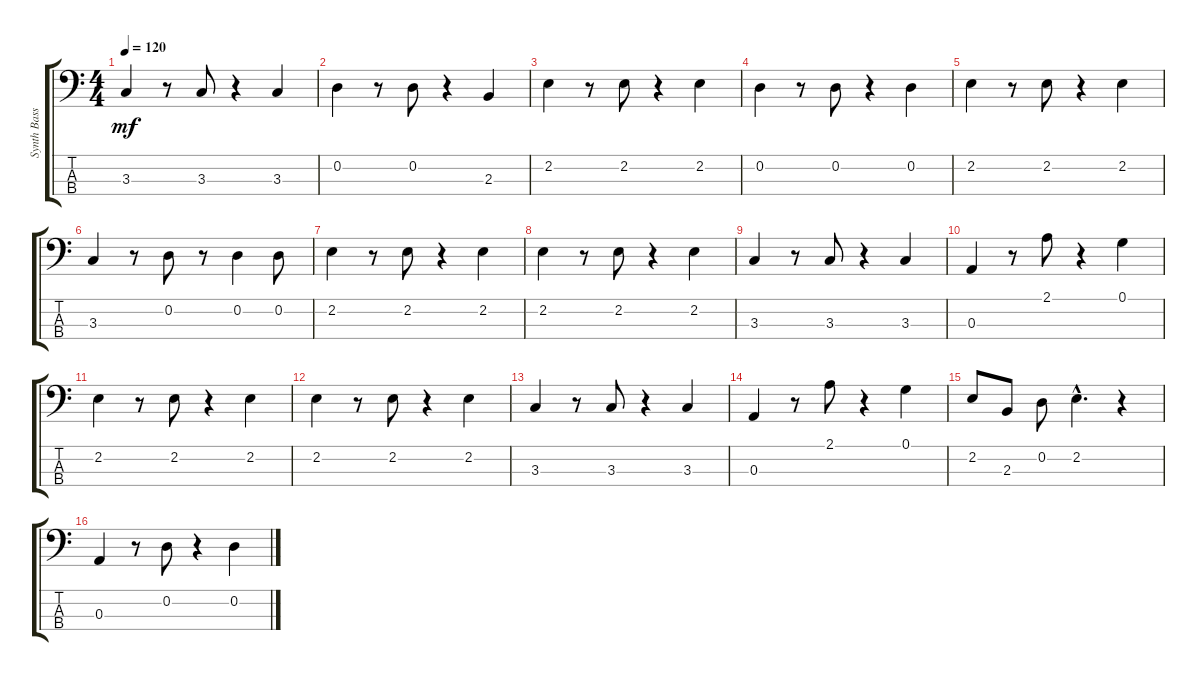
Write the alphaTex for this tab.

\track ("Synth Bass 2" "Synth Bass") {instrument synthbass2}
\staff {score tabs}
\tuning (G2 D2 A1 E1) {hide}
\ts (4 4)
\tempo 120
\clef f4
\ks c
3.3.4{dy mf} r.8 3.3.8 r.4 3.3.4 |
0.2.4 r.8 0.2.8 r.4 2.3.4 |
2.2.4 r.8 2.2.8 r.4 2.2.4 |
0.2.4 r.8 0.2.8 r.4 0.2.4 |
2.2.4 r.8 2.2.8 r.4 2.2.4 |
3.3.4 r.8 0.2.8 r.8 0.2.4 0.2.8 |
2.2.4 r.8 2.2.8 r.4 2.2.4 |
2.2.4 r.8 2.2.8 r.4 2.2.4 |
3.3.4 r.8 3.3.8 r.4 3.3.4 |
0.3.4 r.8 2.1.8 r.4 0.1.4 |
2.2.4 r.8 2.2.8 r.4 2.2.4 |
2.2.4 r.8 2.2.8 r.4 2.2.4 |
3.3.4 r.8 3.3.8 r.4 3.3.4 |
0.3.4 r.8 2.1.8 r.4 0.1.4 |
2.2.8 2.3.8 0.2.8 2.2{hac}.4{d} r.4 |
0.3.4 r.8 0.2.8 r.4 0.2.4
